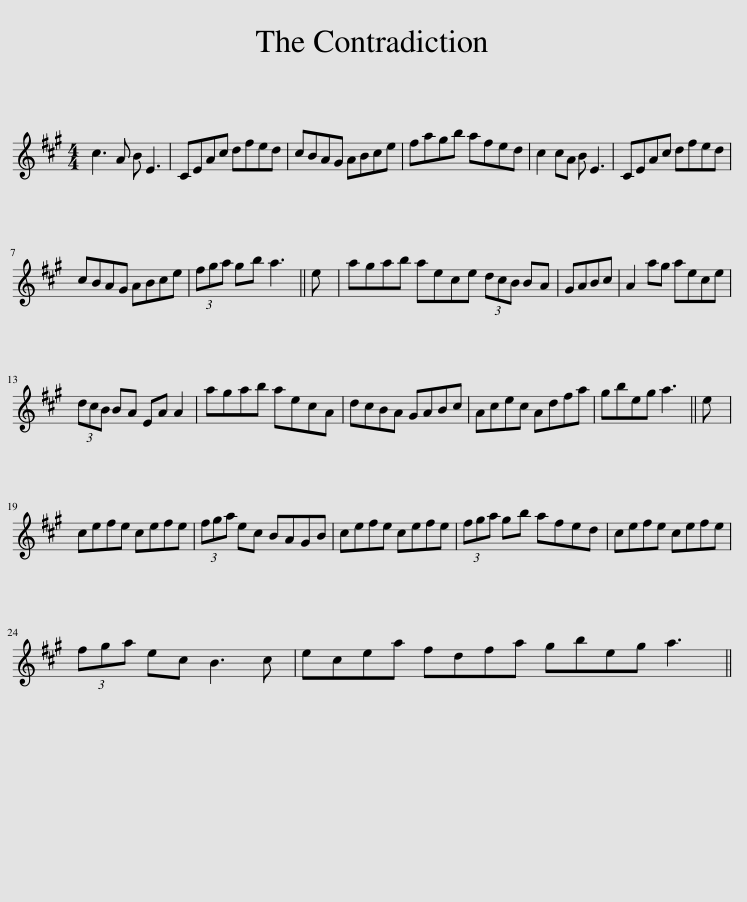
X:1
L:1/8
M:4/4
I:linebreak $
K:A
V:1 treble
V:1
 c3 A B E3 | CEAc dfed | cBAG ABce | fagb afed | c2 cA B E3 | %5
 CEAc dfed |$ cBAG ABce | (3fga gb a3 || e | agab aece (3dcB BA | %10
 GABc | A2 ag aece |$ (3dcB BA EA A2 | agab aecA | dcBA GABc | %15
 Acec Adfa | gbeg a3 || e |$ cefe cefe | (3fga ec BAGB | %20
 cefe cefe | (3fga gb afed | cefe cefe |$ (3fga ec B3 c | ecea fdfa gbeg a3 || %25
